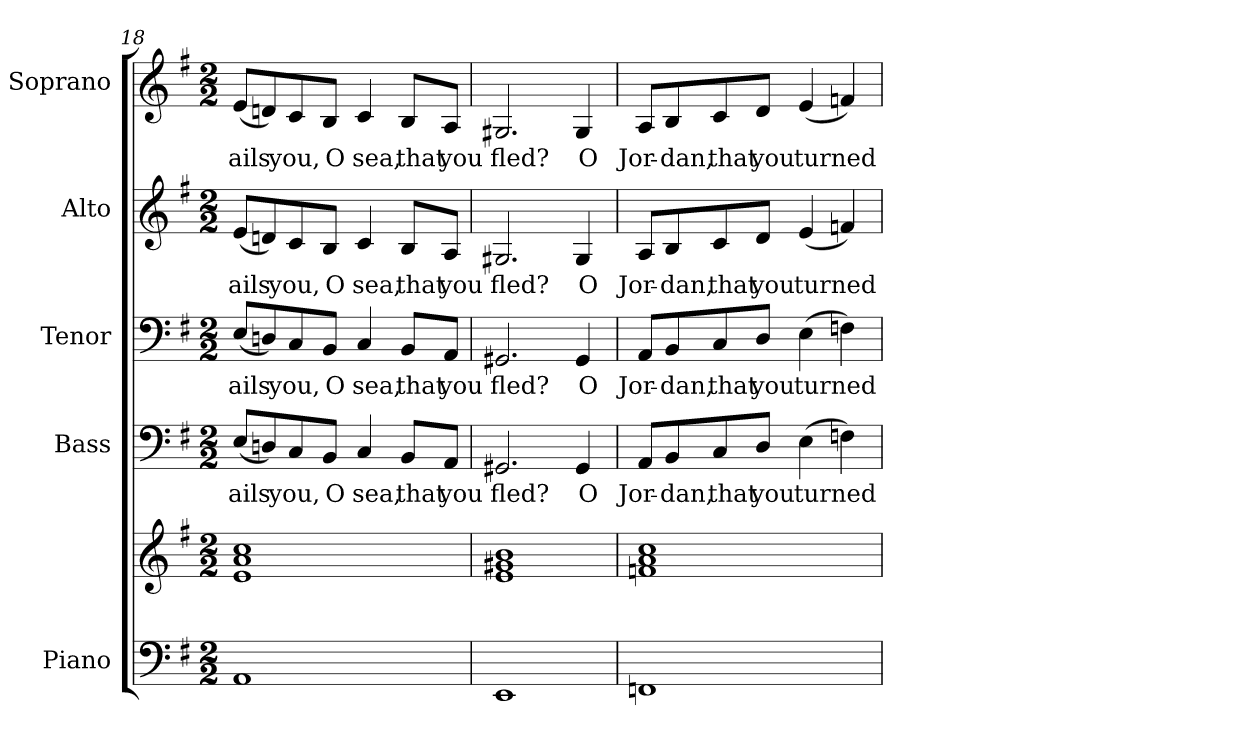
**kern	**kern	**kern	**text	**kern	**text	**kern	**text	**kern	**text
*part5	*part5	*part4	*part4	*part3	*part3	*part2	*part2	*part1	*part1
*staff6	*staff5	*staff4	*staff4	*staff3	*staff3	*staff2	*staff2	*staff1	*staff1
*I"Piano	*	*I"Bass	*	*I"Tenor	*	*I"Alto	*	*I"Soprano	*
*I'Pno.	*	*I'B.	*	*I'T.	*	*I'A.	*	*I'S.	*
*clefF4	*clefG2	*clefF4	*	*clefF4	*	*clefG2	*	*clefG2	*
*k[f#]	*k[f#]	*k[f#]	*	*k[f#]	*	*k[f#]	*	*k[f#]	*
*G:	*G:	*G:	*	*G:	*	*G:	*	*G:	*
*M2/2	*M2/2	*M2/2	*	*M2/2	*	*M2/2	*	*M2/2	*
=18	=18	=18	=18	=18	=18	=18	=18	=18	=18
!	!	!	!LO:LY:b:color=#000000	!	!	!	!	!	!
!	!	!	!	!	!LO:LY:b:color=#000000	!	!	!	!
!	!	!	!	!	!	!	!LO:LY:b:color=#000000	!	!
!	!	!	!	!	!	!	!	!	!LO:LY:b:color=#000000
1AAi	1ei 1ai 1cci	(8Ei/L	ails	(8Ei/L	ails	(8ei/L	ails	(8ei/L	ails
.	.	8Dni/)	.	8Dni/)	.	8dni/)	.	8dni/)	.
!	!	!	!LO:LY:b:color=#000000	!	!	!	!	!	!
!	!	!	!	!	!LO:LY:b:color=#000000	!	!	!	!
!	!	!	!	!	!	!	!LO:LY:b:color=#000000	!	!
!	!	!	!	!	!	!	!	!	!LO:LY:b:color=#000000
.	.	8Ci/	you,	8Ci/	you,	8ci/	you,	8ci/	you,
!	!	!	!LO:LY:b:color=#000000	!	!	!	!	!	!
!	!	!	!	!	!LO:LY:b:color=#000000	!	!	!	!
!	!	!	!	!	!	!	!LO:LY:b:color=#000000	!	!
!	!	!	!	!	!	!	!	!	!LO:LY:b:color=#000000
.	.	8BBi/J	O	8BBi/J	O	8Bi/J	O	8Bi/J	O
!	!	!	!LO:LY:b:color=#000000	!	!	!	!	!	!
!	!	!	!	!	!LO:LY:b:color=#000000	!	!	!	!
!	!	!	!	!	!	!	!LO:LY:b:color=#000000	!	!
!	!	!	!	!	!	!	!	!	!LO:LY:b:color=#000000
.	.	4Ci/	sea,	4Ci/	sea,	4ci/	sea,	4ci/	sea,
!	!	!	!LO:LY:b:color=#000000	!	!	!	!	!	!
!	!	!	!	!	!LO:LY:b:color=#000000	!	!	!	!
!	!	!	!	!	!	!	!LO:LY:b:color=#000000	!	!
!	!	!	!	!	!	!	!	!	!LO:LY:b:color=#000000
.	.	8BBi/L	that	8BBi/L	that	8Bi/L	that	8Bi/L	that
!	!	!	!LO:LY:b:color=#000000	!	!	!	!	!	!
!	!	!	!	!	!LO:LY:b:color=#000000	!	!	!	!
!	!	!	!	!	!	!	!LO:LY:b:color=#000000	!	!
!	!	!	!	!	!	!	!	!	!LO:LY:b:color=#000000
.	.	8AAi/J	you	8AAi/J	you	8Ai/J	you	8Ai/J	you
!!LO:PB:g=z
=19	=19	=19	=19	=19	=19	=19	=19	=19	=19
!	!	!	!LO:LY:b:color=#000000	!	!	!	!	!	!
!	!	!	!	!	!LO:LY:b:color=#000000	!	!	!	!
!	!	!	!	!	!	!	!LO:LY:b:color=#000000	!	!
!	!	!	!	!	!	!	!	!	!LO:LY:b:color=#000000
1EEi	1ei 1g#Xi 1bi	2.GG#Xi/	fled?	2.GG#Xi/	fled?	2.G#Xi/	fled?	2.G#Xi/	fled?
!	!	!	!LO:LY:b:color=#000000	!	!	!	!	!	!
!	!	!	!	!	!LO:LY:b:color=#000000	!	!	!	!
!	!	!	!	!	!	!	!LO:LY:b:color=#000000	!	!
!	!	!	!	!	!	!	!	!	!LO:LY:b:color=#000000
.	.	4GG#i/	O	4GG#i/	O	4G#i/	O	4G#i/	O
=20	=20	=20	=20	=20	=20	=20	=20	=20	=20
!	!	!	!LO:LY:b:color=#000000	!	!	!	!	!	!
!	!	!	!	!	!LO:LY:b:color=#000000	!	!	!	!
!	!	!	!	!	!	!	!LO:LY:b:color=#000000	!	!
!	!	!	!	!	!	!	!	!	!LO:LY:b:color=#000000
1FFni	1fni 1ai 1cci	8AAi/L	Jor-	8AAi/L	Jor-	8Ai/L	Jor-	8Ai/L	Jor-
!	!	!	!LO:LY:b:color=#000000	!	!	!	!	!	!
!	!	!	!	!	!LO:LY:b:color=#000000	!	!	!	!
!	!	!	!	!	!	!	!LO:LY:b:color=#000000	!	!
!	!	!	!	!	!	!	!	!	!LO:LY:b:color=#000000
.	.	8BBi/	-dan,	8BBi/	-dan,	8Bi/	-dan,	8Bi/	-dan,
!	!	!	!LO:LY:b:color=#000000	!	!	!	!	!	!
!	!	!	!	!	!LO:LY:b:color=#000000	!	!	!	!
!	!	!	!	!	!	!	!LO:LY:b:color=#000000	!	!
!	!	!	!	!	!	!	!	!	!LO:LY:b:color=#000000
.	.	8Ci/	that	8Ci/	that	8ci/	that	8ci/	that
!	!	!	!LO:LY:b:color=#000000	!	!	!	!	!	!
!	!	!	!	!	!LO:LY:b:color=#000000	!	!	!	!
!	!	!	!	!	!	!	!LO:LY:b:color=#000000	!	!
!	!	!	!	!	!	!	!	!	!LO:LY:b:color=#000000
.	.	8Di/J	you	8Di/J	you	8di/J	you	8di/J	you
!	!	!	!LO:LY:b:color=#000000	!	!	!	!	!	!
!	!	!	!	!	!LO:LY:b:color=#000000	!	!	!	!
!	!	!	!	!	!	!	!LO:LY:b:color=#000000	!	!
!	!	!	!	!	!	!	!	!	!LO:LY:b:color=#000000
.	.	(4Ei\	turned	(4Ei\	turned	(4ei/	turned	(4ei/	turned
.	.	4Fni\)	.	4Fni\)	.	4fni/)	.	4fni/)	.
=	=	=	=	=	=	=	=	=	=
*-	*-	*-	*-	*-	*-	*-	*-	*-	*-
